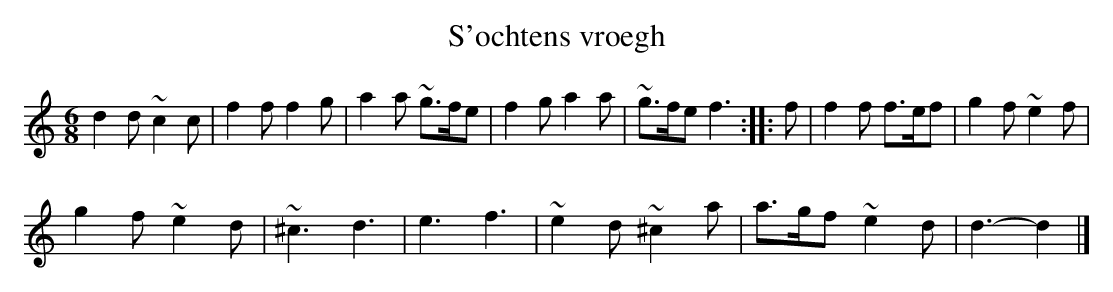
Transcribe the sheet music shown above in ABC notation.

X:1
T:S'ochtens vroegh
M:6/8
K:Ddor
d2d~c2c|f2ff2g|a2a ~g>fe|f2ga2a|~g>fef3:||:f|f2f f>ef|g2f~e2f|
g2f~e2d|~^c3d3|e3f3|~e2d~^c2a|a>gf~e2d|d3-d2|]
